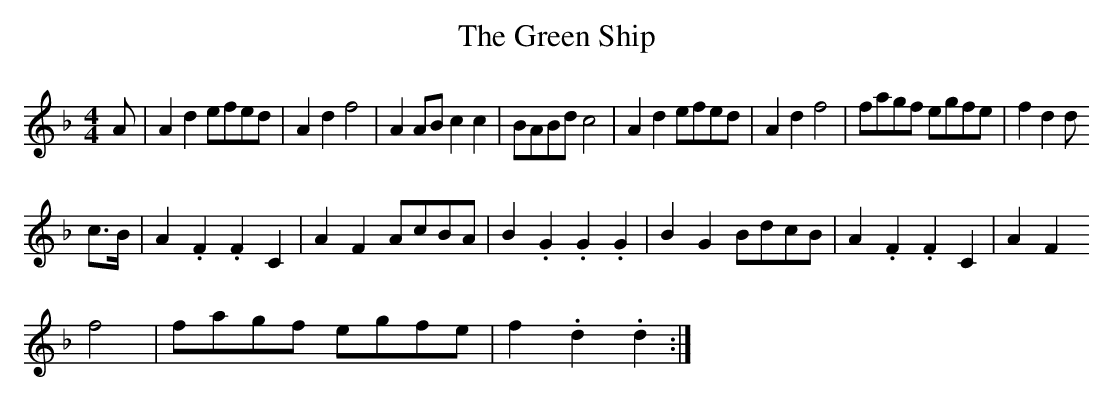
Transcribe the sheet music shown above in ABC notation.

X:1
T:The Green Ship
M:4/4
L:1/8
K:F
A|A2d2 efed|A2d2f4|A2AsBs c2c2|BABd c4|A2d2efed|A2d2 f4|fagf egfe|f2d2sd
3:|!
cs>Bs|A2.F2s.F2sC2|A2F2AcBA|B2 .G2s.G2.G2s|B2G2 BdcB|A2 .F2s.F2sC2|A2F2
f4|fagf egfe|f2 .d2s.d2s:|
